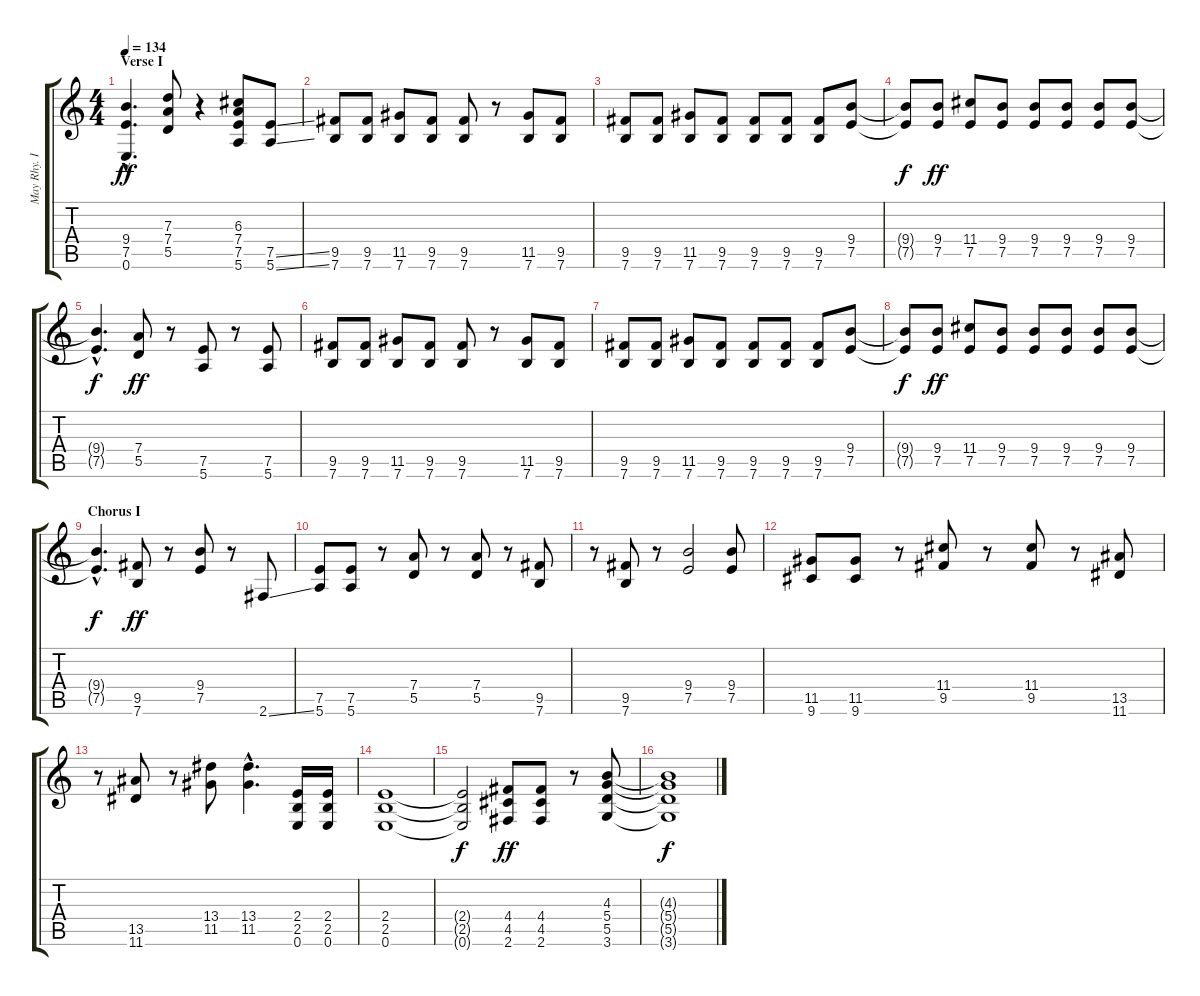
\track ("May Rhy. II" "May Rhy. I") {instrument distortionguitar}
\staff {score tabs}
\tuning (E4 B3 G3 D3 A2 E2) {hide}
\ts (4 4)
\section ("" "Verse I")
\tempo 134
\clef g2
\ks c
(9.4{hac} 7.5{hac} 0.6{hac}).4{d dy ff} (7.3 7.4 5.5).8 r.4 (6.3 7.4 7.5 5.6).8 (7.5{ss} 5.6{ss}).8 |
(9.5 7.6).8 (9.5 7.6).8 (11.5 7.6).8 (9.5 7.6).8{instrument electricguitarmuted} (9.5 7.6).8{instrument distortionguitar} r.8 (11.5 7.6).8{instrument electricguitarmuted} (9.5 7.6).8{instrument distortionguitar} |
(9.5 7.6).8 (9.5 7.6).8 (11.5 7.6).8 (9.5 7.6).8 (9.5 7.6).8 (9.5 7.6).8{instrument electricguitarmuted} (9.5 7.6).8 (9.4 7.5).8{instrument distortionguitar} |
(9.4{t} 7.5{t}).8{dy f} (9.4 7.5).8{dy ff} (11.4 7.5).8 (9.4 7.5).8 (9.4 7.5).8 (9.4 7.5).8{instrument electricguitarmuted} (9.4 7.5).8 (9.4 7.5).8{instrument distortionguitar} |
(9.4{hac t} 7.5{hac t}).4{d dy f} (7.4 5.5).8{dy ff} r.8 (7.5 5.6).8 r.8 (7.5 5.6).8 |
(9.5 7.6).8 (9.5 7.6).8 (11.5 7.6).8 (9.5 7.6).8{instrument electricguitarmuted} (9.5 7.6).8{instrument distortionguitar} r.8 (11.5 7.6).8{instrument electricguitarmuted} (9.5 7.6).8{instrument distortionguitar} |
(9.5 7.6).8 (9.5 7.6).8 (11.5 7.6).8 (9.5 7.6).8 (9.5 7.6).8 (9.5 7.6).8{instrument electricguitarmuted} (9.5 7.6).8 (9.4 7.5).8{instrument distortionguitar} |
(9.4{t} 7.5{t}).8{dy f} (9.4 7.5).8{dy ff} (11.4 7.5).8 (9.4 7.5).8 (9.4 7.5).8 (9.4 7.5).8{instrument electricguitarmuted} (9.4 7.5).8 (9.4 7.5).8{instrument distortionguitar} |
\section ("" "Chorus I")
(9.4{hac t} 7.5{hac t}).4{d dy f} (9.5 7.6).8{dy ff} r.8 (9.4 7.5).8 r.8 2.6{ss}.8 |
(7.5 5.6).8 (7.5 5.6).8 r.8 (7.4 5.5).8 r.8 (7.4 5.5).8 r.8 (9.5 7.6).8 |
r.8 (9.5 7.6).8 r.8 (9.4 7.5).2 (9.4 7.5).8 |
(11.5 9.6).8 (11.5 9.6).8 r.8 (11.4 9.5).8 r.8 (11.4 9.5).8 r.8 (13.5 11.6).8 |
r.8 (13.5 11.6).8 r.8 (13.4 11.5).8 (13.4{hac} 11.5{hac}).4{d} (2.4 2.5 0.6).16 (2.4 2.5 0.6).16 |
(2.4 2.5 0.6).1 |
(2.4{t} 2.5{t} 0.6{t}).2{dy f} (4.4 4.5 2.6).8{dy ff} (4.4 4.5 2.6).8 r.8 (4.3 5.4 5.5 3.6).8 |
(4.3{t} 5.4{t} 5.5{t} 3.6{t}).1{dy f}
